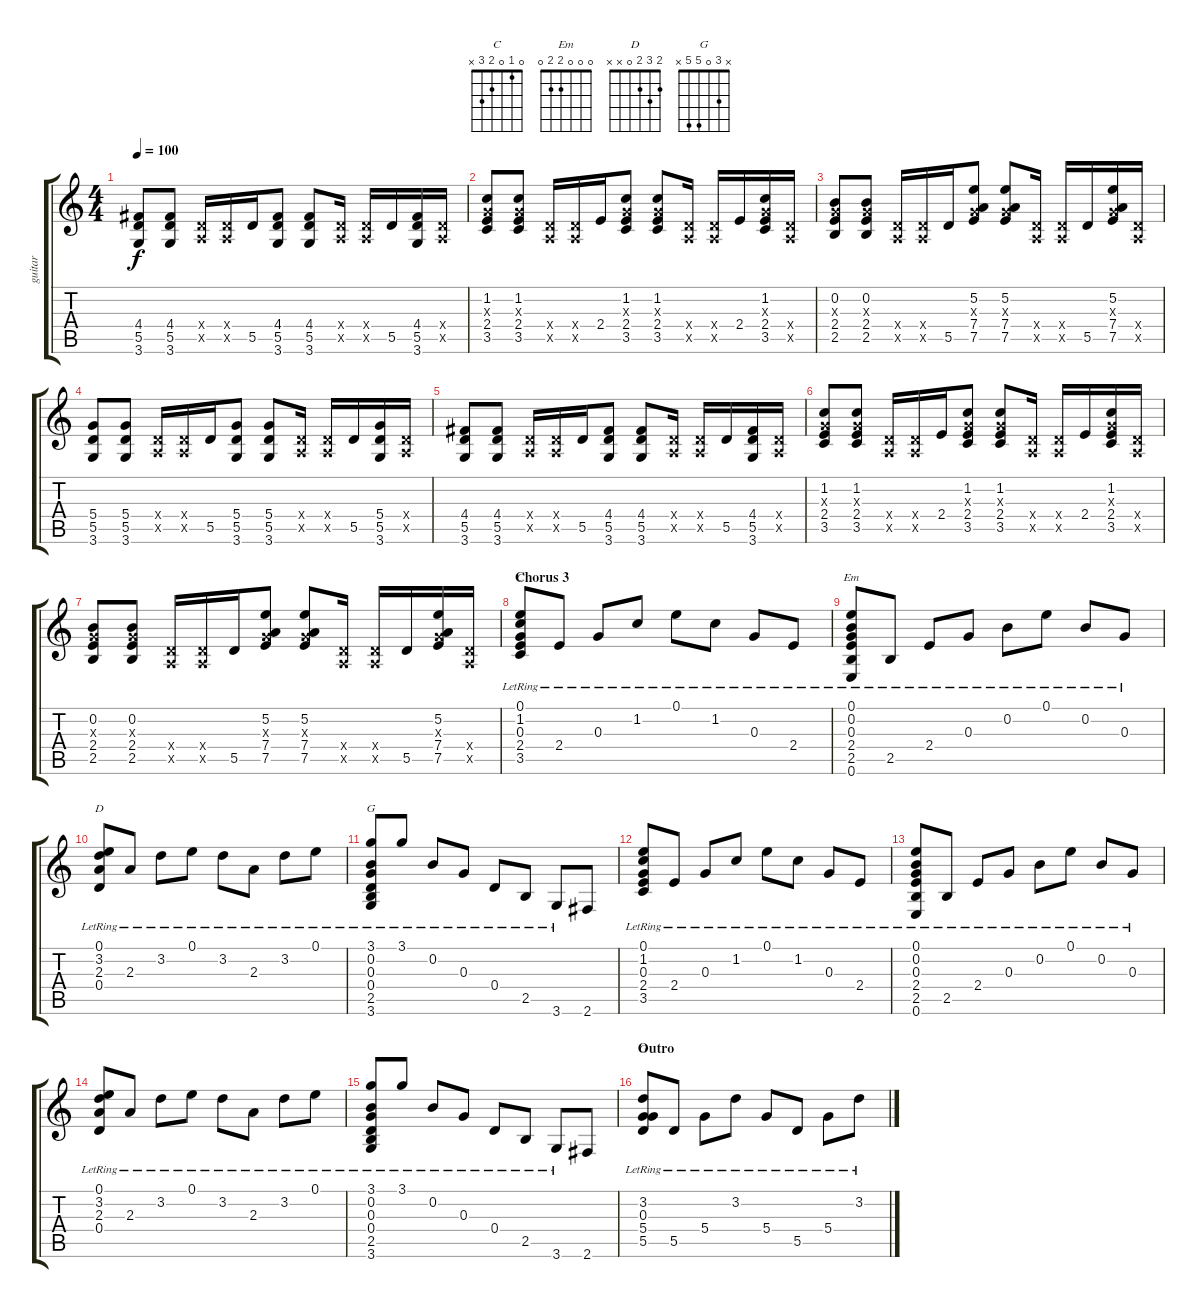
\track ("guitar" "guitar") {instrument acousticguitarsteel}
\staff {score tabs}
\tuning (E4 B3 G3 D3 A2 E2) {hide}
\chord ("C" 0 1 0 2 3 x)
\chord ("Em" 0 0 0 2 2 0)
\chord ("D" 2 3 2 0 x x)
\chord ("G" 3 0 0 0 2 3)
\chord ("G" x 3 0 5 5 x)
\ts (4 4)
\tempo 100
\clef g2
\ks c
(4.4 5.5 3.6).8{dy f} (4.4 5.5 3.6).8 (0.4{x} 0.5{x}).16 (0.4{x} 0.5{x}).16 5.5.16 (4.4 5.5 3.6).8 (4.4 5.5 3.6).8 (0.4{x} 0.5{x}).16 (0.4{x} 0.5{x}).16 5.5.16 (4.4 5.5 3.6).16 (0.4{x} 0.5{x}).16 |
(1.2 0.3{x} 2.4 3.5).8 (1.2 0.3{x} 2.4 3.5).8 (0.4{x} 0.5{x}).16 (0.4{x} 0.5{x}).16 2.4.16 (1.2 0.3{x} 2.4 3.5).8 (1.2 0.3{x} 2.4 3.5).8 (0.4{x} 0.5{x}).16 (0.4{x} 0.5{x}).16 2.4.16 (1.2 0.3{x} 2.4 3.5).16 (0.4{x} 0.5{x}).16 |
(0.2 0.3{x} 2.4 2.5).8 (0.2 0.3{x} 2.4 2.5).8 (0.4{x} 0.5{x}).16 (0.4{x} 0.5{x}).16 5.5.16 (5.2 0.3{x} 7.4 7.5).8 (5.2 0.3{x} 7.4 7.5).8 (0.4{x} 0.5{x}).16 (0.4{x} 0.5{x}).16 5.5.16 (5.2 0.3{x} 7.4 7.5).16 (0.4{x} 0.5{x}).16 |
(5.4 5.5 3.6).8 (5.4 5.5 3.6).8 (0.4{x} 0.5{x}).16 (0.4{x} 0.5{x}).16 5.5.16 (5.4 5.5 3.6).8 (5.4 5.5 3.6).8 (0.4{x} 0.5{x}).16 (0.4{x} 0.5{x}).16 5.5.16 (5.4 5.5 3.6).16 (0.4{x} 0.5{x}).16 |
(4.4 5.5 3.6).8 (4.4 5.5 3.6).8 (0.4{x} 0.5{x}).16 (0.4{x} 0.5{x}).16 5.5.16 (4.4 5.5 3.6).8 (4.4 5.5 3.6).8 (0.4{x} 0.5{x}).16 (0.4{x} 0.5{x}).16 5.5.16 (4.4 5.5 3.6).16 (0.4{x} 0.5{x}).16 |
(1.2 0.3{x} 2.4 3.5).8 (1.2 0.3{x} 2.4 3.5).8 (0.4{x} 0.5{x}).16 (0.4{x} 0.5{x}).16 2.4.16 (1.2 0.3{x} 2.4 3.5).8 (1.2 0.3{x} 2.4 3.5).8 (0.4{x} 0.5{x}).16 (0.4{x} 0.5{x}).16 2.4.16 (1.2 0.3{x} 2.4 3.5).16 (0.4{x} 0.5{x}).16 |
(0.2 0.3{x} 2.4 2.5).8 (0.2 0.3{x} 2.4 2.5).8 (0.4{x} 0.5{x}).16 (0.4{x} 0.5{x}).16 5.5.16 (5.2 0.3{x} 7.4 7.5).8 (5.2 0.3{x} 7.4 7.5).8 (0.4{x} 0.5{x}).16 (0.4{x} 0.5{x}).16 5.5.16 (5.2 0.3{x} 7.4 7.5).16 (0.4{x} 0.5{x}).16 |
\section ("" "Chorus 3")
(0.1{lr} 1.2{lr} 0.3{lr} 2.4{lr} 3.5{lr}).8{ch "C"} 2.4{lr}.8 0.3{lr}.8 1.2{lr}.8 0.1{lr}.8 1.2{lr}.8 0.3{lr}.8 2.4{lr}.8 |
(0.1{lr} 0.2{lr} 0.3{lr} 2.4{lr} 2.5{lr} 0.6{lr}).8{ch "Em"} 2.5{lr}.8 2.4{lr}.8 0.3{lr}.8 0.2{lr}.8 0.1{lr}.8 0.2{lr}.8 0.3{lr}.8 |
(0.1{lr} 3.2{lr} 2.3{lr} 0.4{lr}).8{ch "D"} 2.3{lr}.8 3.2{lr}.8 0.1{lr}.8 3.2{lr}.8 2.3{lr}.8 3.2{lr}.8 0.1{lr}.8 |
(3.1{lr} 0.2{lr} 0.3{lr} 0.4{lr} 2.5{lr} 3.6{lr}).8{ch "G"} 3.1{lr}.8 0.2{lr}.8 0.3{lr}.8 0.4{lr}.8 2.5{lr}.8 3.6{lr}.8 2.6.8 |
(0.1{lr} 1.2{lr} 0.3{lr} 2.4{lr} 3.5{lr}).8 2.4{lr}.8 0.3{lr}.8 1.2{lr}.8 0.1{lr}.8 1.2{lr}.8 0.3{lr}.8 2.4{lr}.8 |
(0.1{lr} 0.2{lr} 0.3{lr} 2.4{lr} 2.5{lr} 0.6{lr}).8 2.5{lr}.8 2.4{lr}.8 0.3{lr}.8 0.2{lr}.8 0.1{lr}.8 0.2{lr}.8 0.3{lr}.8 |
(0.1{lr} 3.2{lr} 2.3{lr} 0.4{lr}).8 2.3{lr}.8 3.2{lr}.8 0.1{lr}.8 3.2{lr}.8 2.3{lr}.8 3.2{lr}.8 0.1{lr}.8 |
(3.1{lr} 0.2{lr} 0.3{lr} 0.4{lr} 2.5{lr} 3.6{lr}).8 3.1{lr}.8 0.2{lr}.8 0.3{lr}.8 0.4{lr}.8 2.5{lr}.8 3.6{lr}.8 2.6.8 |
\section ("" "Outro")
(3.2{lr} 0.3{lr} 5.4{lr} 5.5{lr}).8{ch "G"} 5.5{lr}.8 5.4{lr}.8 3.2{lr}.8 5.4{lr}.8 5.5{lr}.8 5.4{lr}.8 3.2{lr}.8
